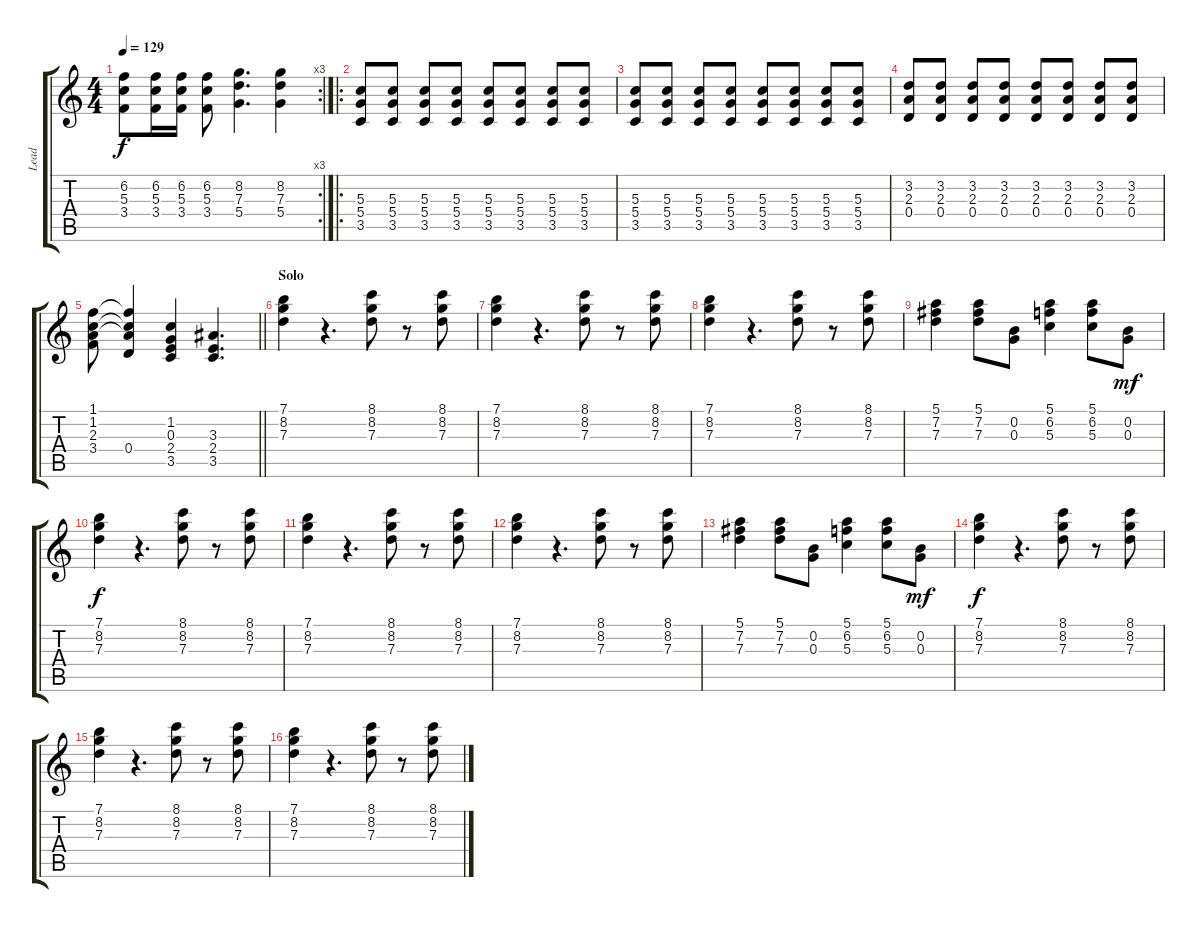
\track ("Lead" "Lead") {instrument overdrivenguitar}
\staff {score tabs}
\tuning (E4 B3 G3 D3 A2 E2) {hide}
\rc 3
\ts (4 4)
\tempo 129
\clef g2
\ks c
(6.2 5.3 3.4).8{dy f} (6.2 5.3 3.4).16 (6.2 5.3 3.4).16 (6.2 5.3 3.4).8 (8.2 7.3 5.4).4{d} (8.2 7.3 5.4).4 |
\ro
(5.3 5.4 3.5).8 (5.3 5.4 3.5).8 (5.3 5.4 3.5).8 (5.3 5.4 3.5).8 (5.3 5.4 3.5).8 (5.3 5.4 3.5).8 (5.3 5.4 3.5).8 (5.3 5.4 3.5).8 |
(5.3 5.4 3.5).8 (5.3 5.4 3.5).8 (5.3 5.4 3.5).8 (5.3 5.4 3.5).8 (5.3 5.4 3.5).8 (5.3 5.4 3.5).8 (5.3 5.4 3.5).8 (5.3 5.4 3.5).8 |
(3.2 2.3 0.4).8 (3.2 2.3 0.4).8 (3.2 2.3 0.4).8 (3.2 2.3 0.4).8 (3.2 2.3 0.4).8 (3.2 2.3 0.4).8 (3.2 2.3 0.4).8 (3.2 2.3 0.4).8 |
\barLineRight lightlight
(1.1 1.2 2.3 3.4).8 (1.1{t} 1.2{t} 2.3{t} 0.4).4 (1.2 0.3 2.4 3.5).4 (3.3 2.4 3.5).4{d} |
\section ("" "Solo")
(7.1 8.2 7.3).4 r.4{d} (8.1 8.2 7.3).8 r.8 (8.1 8.2 7.3).8 |
(7.1 8.2 7.3).4 r.4{d} (8.1 8.2 7.3).8 r.8 (8.1 8.2 7.3).8 |
(7.1 8.2 7.3).4 r.4{d} (8.1 8.2 7.3).8 r.8 (8.1 8.2 7.3).8 |
(5.1 7.2 7.3).4 (5.1 7.2 7.3).8 (0.2 0.3).8 (5.1 6.2 5.3).4 (5.1 6.2 5.3).8 (0.2 0.3).8{dy mf} |
(7.1 8.2 7.3).4{dy f} r.4{d} (8.1 8.2 7.3).8 r.8 (8.1 8.2 7.3).8 |
(7.1 8.2 7.3).4 r.4{d} (8.1 8.2 7.3).8 r.8 (8.1 8.2 7.3).8 |
(7.1 8.2 7.3).4 r.4{d} (8.1 8.2 7.3).8 r.8 (8.1 8.2 7.3).8 |
(5.1 7.2 7.3).4 (5.1 7.2 7.3).8 (0.2 0.3).8 (5.1 6.2 5.3).4 (5.1 6.2 5.3).8 (0.2 0.3).8{dy mf} |
(7.1 8.2 7.3).4{dy f} r.4{d} (8.1 8.2 7.3).8 r.8 (8.1 8.2 7.3).8 |
(7.1 8.2 7.3).4 r.4{d} (8.1 8.2 7.3).8 r.8 (8.1 8.2 7.3).8 |
(7.1 8.2 7.3).4 r.4{d} (8.1 8.2 7.3).8 r.8 (8.1 8.2 7.3).8
